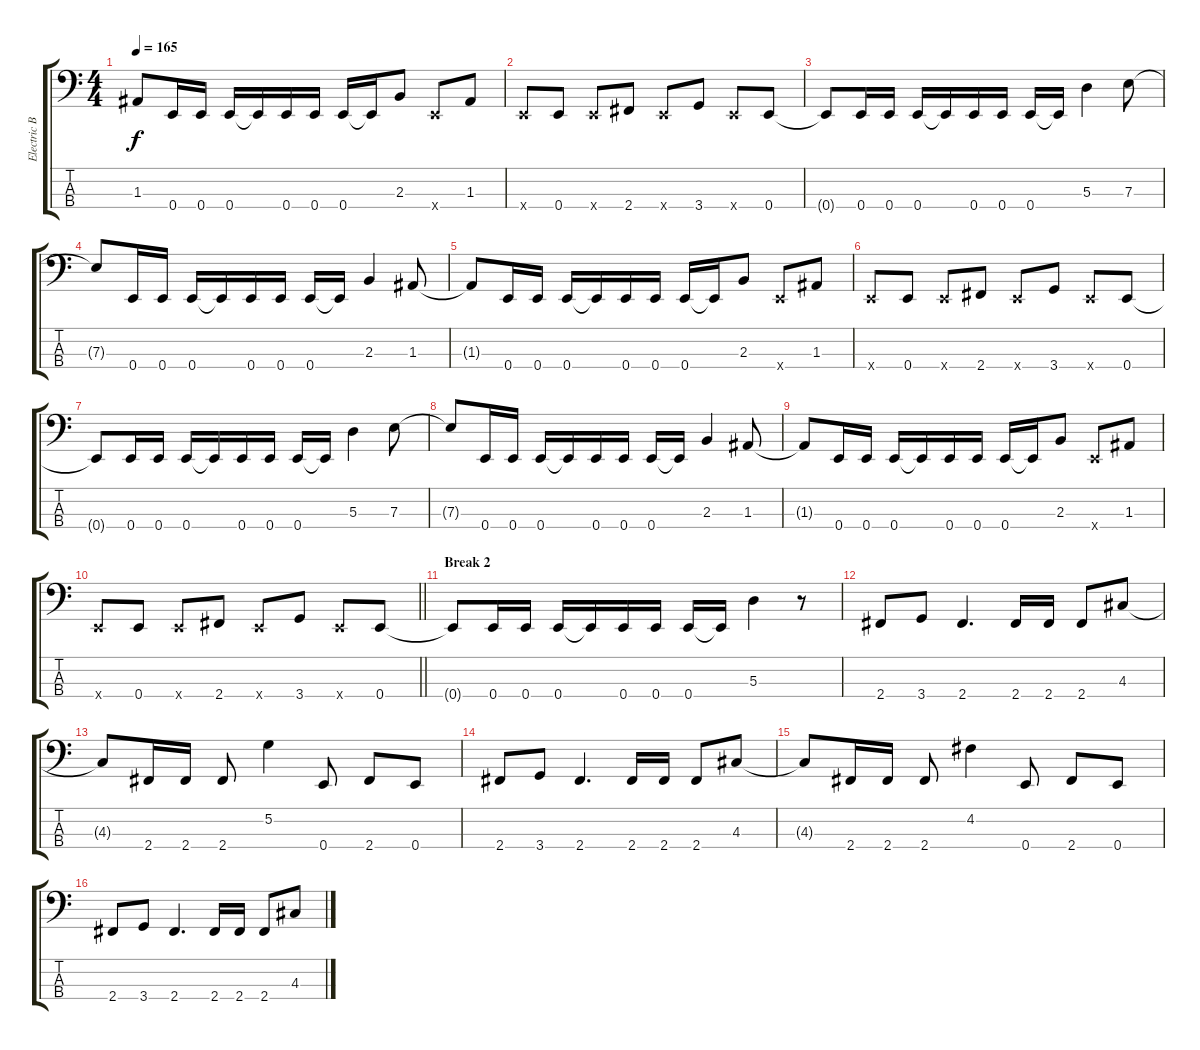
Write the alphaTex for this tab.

\track ("Electric Bass [James LoMenzo]" "Electric B") {instrument electricbassfinger}
\staff {score tabs}
\tuning (G2 D2 A1 E1) {hide}
\ts (4 4)
\tempo 165
\clef f4
\ks c
1.3{t}.8{dy f} 0.4.16 0.4.16 0.4.16 0.4{t}.16 0.4.16 0.4.16 0.4.16 0.4{t}.16 2.3.8 0.4{x}.8 1.3.8 |
0.4{x}.8 0.4.8 0.4{x}.8 2.4.8 0.4{x}.8 3.4.8 0.4{x}.8 0.4.8 |
0.4{t}.8 0.4.16 0.4.16 0.4.16 0.4{t}.16 0.4.16 0.4.16 0.4.16 0.4{t}.16 5.3.4 7.3.8 |
7.3{t}.8 0.4.16 0.4.16 0.4.16 0.4{t}.16 0.4.16 0.4.16 0.4.16 0.4{t}.16 2.3.4 1.3.8 |
1.3{t}.8 0.4.16 0.4.16 0.4.16 0.4{t}.16 0.4.16 0.4.16 0.4.16 0.4{t}.16 2.3.8 0.4{x}.8 1.3.8 |
0.4{x}.8 0.4.8 0.4{x}.8 2.4.8 0.4{x}.8 3.4.8 0.4{x}.8 0.4.8 |
0.4{t}.8 0.4.16 0.4.16 0.4.16 0.4{t}.16 0.4.16 0.4.16 0.4.16 0.4{t}.16 5.3.4 7.3.8 |
7.3{t}.8 0.4.16 0.4.16 0.4.16 0.4{t}.16 0.4.16 0.4.16 0.4.16 0.4{t}.16 2.3.4 1.3.8 |
1.3{t}.8 0.4.16 0.4.16 0.4.16 0.4{t}.16 0.4.16 0.4.16 0.4.16 0.4{t}.16 2.3.8 0.4{x}.8 1.3.8 |
\barLineRight lightlight
0.4{x}.8 0.4.8 0.4{x}.8 2.4.8 0.4{x}.8 3.4.8 0.4{x}.8 0.4.8 |
\section ("" "Break 2")
0.4{t}.8 0.4.16 0.4.16 0.4.16 0.4{t}.16 0.4.16 0.4.16 0.4.16 0.4{t}.16 5.3.4 r.8 |
2.4.8 3.4.8 2.4.4{d} 2.4.16 2.4.16 2.4.8 4.3.8 |
4.3{t}.8 2.4.16 2.4.16 2.4.8 5.2.4 0.4.8 2.4.8 0.4.8 |
2.4.8 3.4.8 2.4.4{d} 2.4.16 2.4.16 2.4.8 4.3.8 |
4.3{t}.8 2.4.16 2.4.16 2.4.8 4.2.4 0.4.8 2.4.8 0.4.8 |
2.4.8 3.4.8 2.4.4{d} 2.4.16 2.4.16 2.4.8 4.3.8
